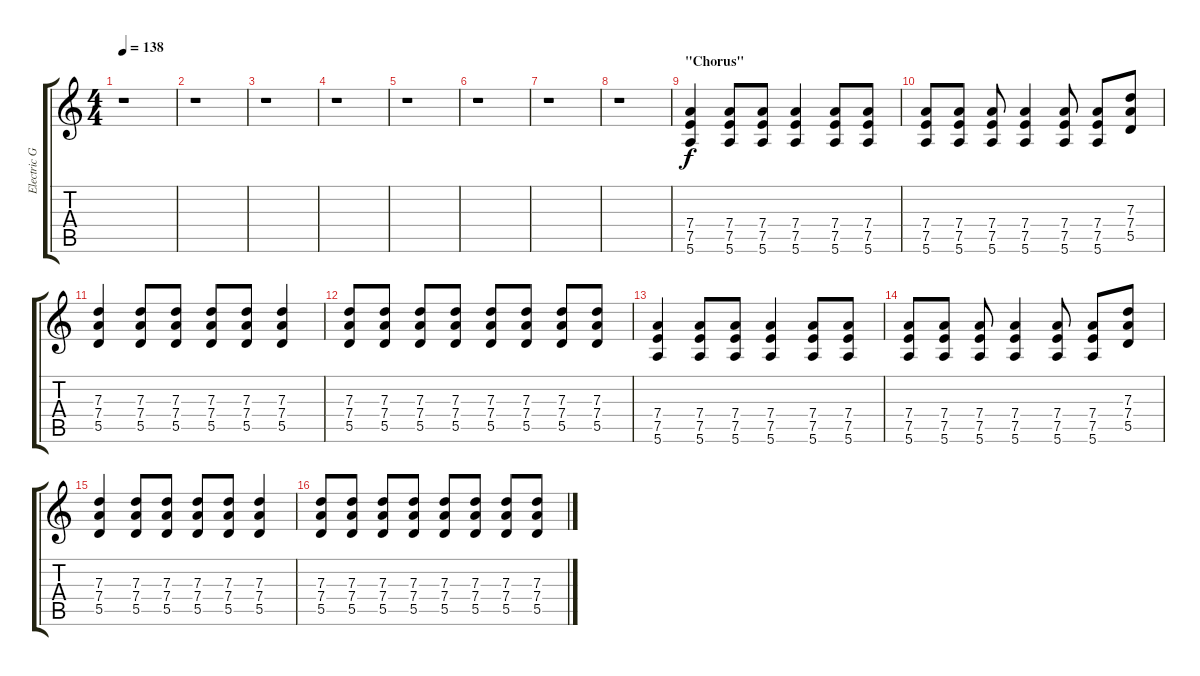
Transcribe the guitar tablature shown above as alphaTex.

\track ("Electric Guitar" "Electric G") {instrument distortionguitar}
\staff {score tabs}
\tuning (E4 B3 G3 D3 A2 E2) {hide}
\ts (4 4)
\tempo 138
\clef g2
\ks c
r.1{dy f} |
r.1 |
r.1 |
r.1 |
r.1 |
r.1 |
r.1 |
r.1 |
\section ("" "\"Chorus\"")
(7.4 7.5 5.6).4{volume 6} (7.4 7.5 5.6).8 (7.4 7.5 5.6).8 (7.4 7.5 5.6).4 (7.4 7.5 5.6).8 (7.4 7.5 5.6).8 |
(7.4 7.5 5.6).8 (7.4 7.5 5.6).8 (7.4 7.5 5.6).8 (7.4 7.5 5.6).4 (7.4 7.5 5.6).8 (7.4 7.5 5.6).8 (7.3 7.4 5.5).8 |
(7.3 7.4 5.5).4 (7.3 7.4 5.5).8 (7.3 7.4 5.5).8 (7.3 7.4 5.5).8 (7.3 7.4 5.5).8 (7.3 7.4 5.5).4 |
(7.3 7.4 5.5).8 (7.3 7.4 5.5).8 (7.3 7.4 5.5).8 (7.3 7.4 5.5).8 (7.3 7.4 5.5).8 (7.3 7.4 5.5).8 (7.3 7.4 5.5).8 (7.3 7.4 5.5).8 |
(7.4 7.5 5.6).4{volume 6} (7.4 7.5 5.6).8 (7.4 7.5 5.6).8 (7.4 7.5 5.6).4 (7.4 7.5 5.6).8 (7.4 7.5 5.6).8 |
(7.4 7.5 5.6).8 (7.4 7.5 5.6).8 (7.4 7.5 5.6).8 (7.4 7.5 5.6).4 (7.4 7.5 5.6).8 (7.4 7.5 5.6).8 (7.3 7.4 5.5).8 |
(7.3 7.4 5.5).4 (7.3 7.4 5.5).8 (7.3 7.4 5.5).8 (7.3 7.4 5.5).8 (7.3 7.4 5.5).8 (7.3 7.4 5.5).4 |
(7.3 7.4 5.5).8 (7.3 7.4 5.5).8 (7.3 7.4 5.5).8 (7.3 7.4 5.5).8 (7.3 7.4 5.5).8 (7.3 7.4 5.5).8 (7.3 7.4 5.5).8 (7.3 7.4 5.5).8
